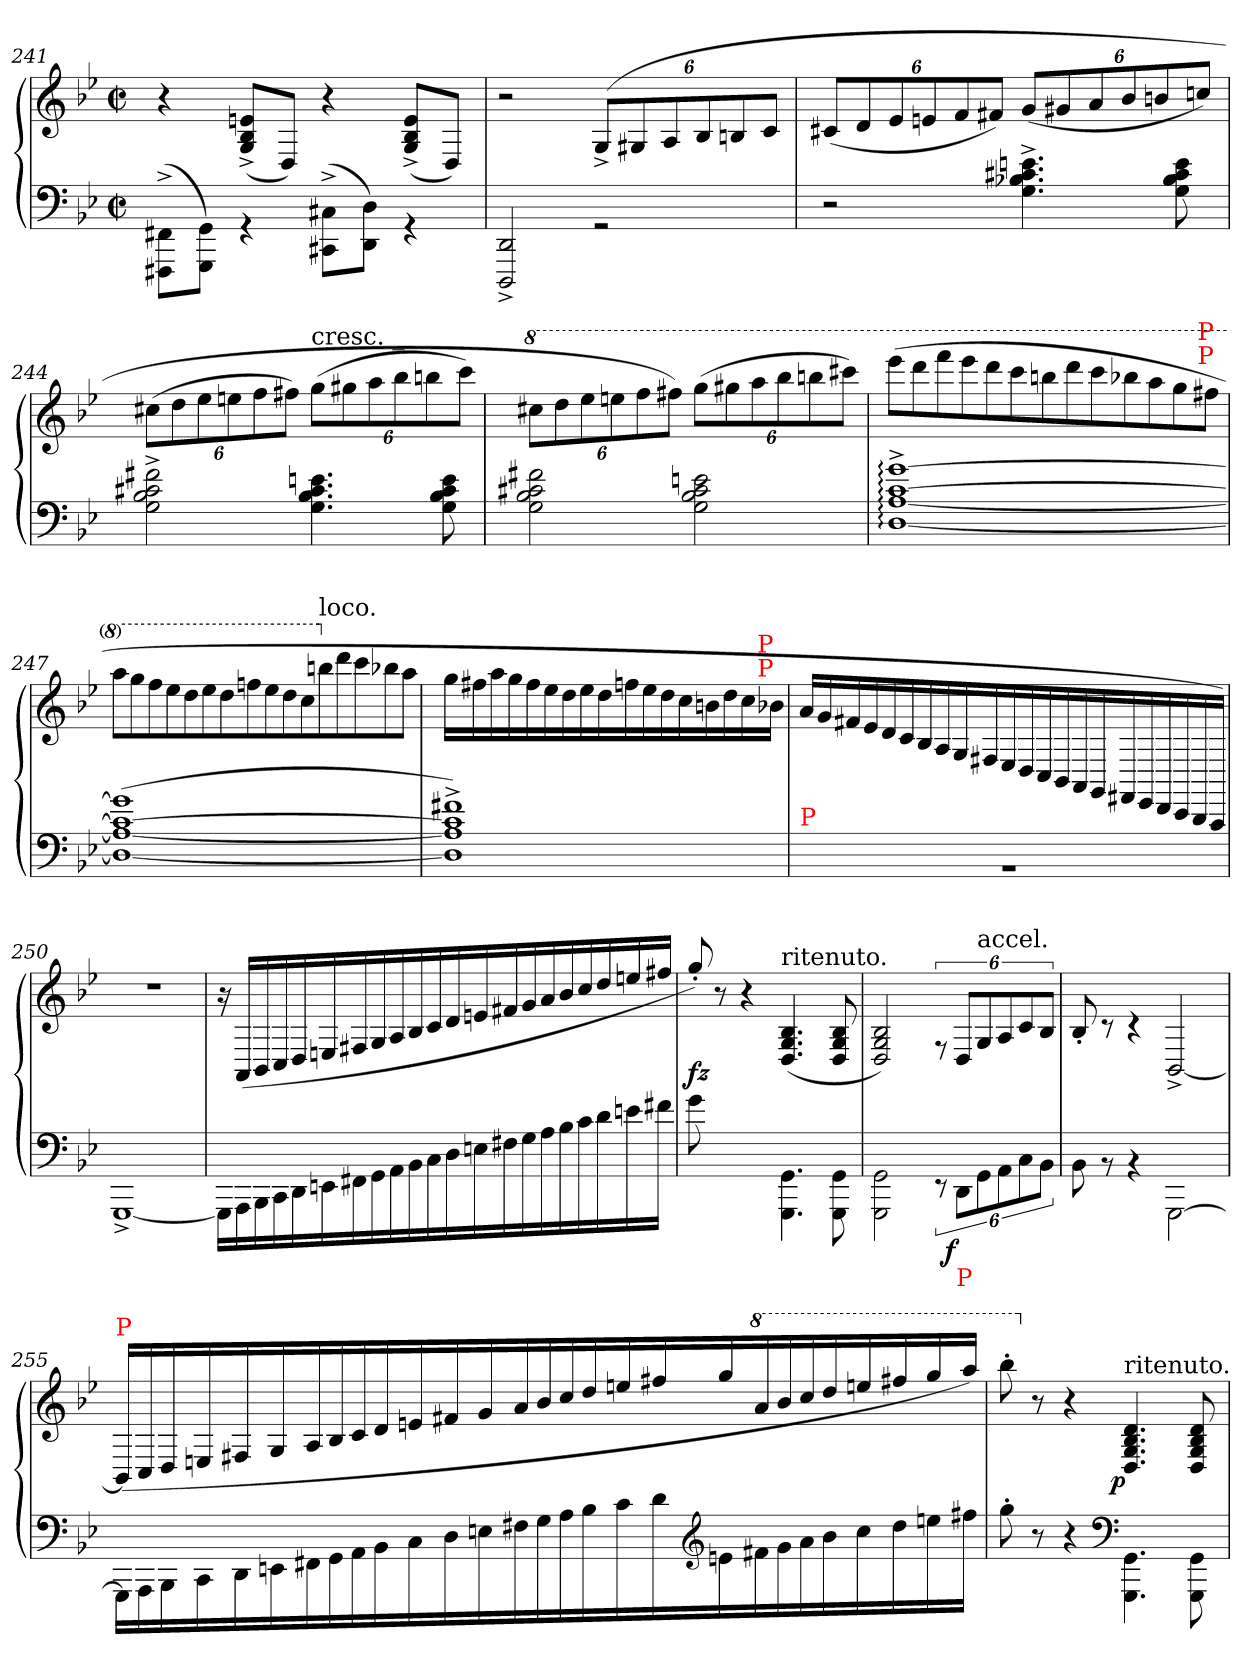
**kern	**kern	**dynam
*part1	*part1	*part1
*staff2	*staff1	*staff1/2
*clefF4	*clefG2	*
*k[b-e-]	*k[b-e-]	*
*g:	*g:	*
*M2/2	*M2/2	*
*met(c|)	*met(c|)	*
=241	=241	=241
(>8FF#X^<\ 8FFF#X^<\L	4r	.
8GG 8GGGJ)	.	.
4rGG	(<8en^>/ 8B-^>/ 8G^>/L	.
.	8D/J)	.
(>8C#X^<\ 8CC#X^<\L	4r	.
8D 8DDJ)	.	.
4rGG	(<8e^>/ 8B-^>/ 8G^>/L	.
.	8D/J)	.
=242	=242	=242
2DD^> 2DDD^>	2r	.
*	*Xbrackettup	*
2rGG	(>12G^>/L	.
.	12G#X/	.
.	12A/	.
.	12B-/	.
.	12Bn/	.
.	12cJ	.
=243	=243	=243
2r	(<12c#XL	.
.	12d	.
.	12e-	.
.	12en	.
.	12f	.
.	12f#XJ)	.
4.en^< 4.c#X^< 4.B-X^< 4.G^<	(<12gL	.
.	12g#X	.
.	12a	.
.	12b-	.
.	12bn	.
8e 8c# 8B- 8G	.	.
.	12ccnJ)	.
=244	=244	=244
2f#X^< 2c#X^< 2B-^< 2G^<	(>12cc#XL	.
.	12dd	.
.	12ee-	.
.	12een	.
.	12ff	.
.	12ff#XJ)	.
!	!LO:TX:a:t=cresc. _	!
4.en 4.c# 4.B- 4.G	(>12ggL	.
.	12gg#X	.
.	12aa	.
.	12bb-	.
.	12bbn	.
8e 8c# 8B- 8G	.	.
.	12cccJ)	.
=245	=245	=245
*	*8va	*
2f#X 2c#X 2B- 2G	12ccc#XL	.
.	12ddd	.
.	12eee-	.
.	12eeen	.
.	12fff	.
.	12fff#XJ)	.
2en 2c# 2B- 2G	(>12gggL	.
.	12ggg#X	.
.	12aaa	.
.	12bbb-	.
.	12bbbn	.
.	12cccc#XJ)	.
=246	=246	=246
*	*Xtuplet	*
[1g:^> [1c:^> [1A:^> [1D:^>	(>13eeee-L	.
.	13dddd	.
.	13ffff	.
.	13eeee-	.
.	13dddd	.
.	13cccc	.
.	13bbbn	.
.	13dddd	.
.	13cccc	.
.	13bbb-X	.
.	13aaa	.
.	13ggg	.
!	!LO:TX:a:color=red:t=P	!
!	!LO:TX:a:color=red:t=P	!
.	13fff#XJ	.
=247	=247	=247
!	!LO:N:vis=8	!
(>1g] 1c_ 1A_ 1D_	16aaaL	.
!	!LO:N:vis=8	!
.	16ggg	.
!	!LO:N:vis=8	!
.	16fff	.
!	!LO:N:vis=8	!
.	16eee-	.
!	!LO:N:vis=8	!
.	16ddd	.
!	!LO:N:vis=8	!
.	16eee-	.
!	!LO:N:vis=8	!
.	16ddd	.
!	!LO:N:vis=8	!
.	16fffn	.
!	!LO:N:vis=8	!
.	16eee-	.
!	!LO:N:vis=8	!
.	16ddd	.
!	!LO:N:vis=8	!
.	16ccc	.
*	*X8va	*
!	!LO:TX:a:t=loco.	!
!	!LO:N:vis=8	!
.	16bbn	.
!	!LO:N:vis=8	!
.	16ddd	.
!	!LO:N:vis=8	!
.	16ccc	.
!	!LO:N:vis=8	!
.	16bb-X	.
!	!LO:N:vis=8	!
.	16aaJ	.
=248	=248	=248
1f#X^> 1c]^> 1A]^> 1D]^>)	17ggLL	.
.	17ff#X	.
.	17aa	.
.	17gg	.
.	17ff#	.
.	17ee-	.
.	17dd	.
.	17ee-	.
.	17dd	.
.	17ffn	.
.	17ee-	.
.	17dd	.
.	17cc	.
.	17bn	.
.	17dd	.
.	17cc	.
!	!LO:TX:a:color=red:t=P	!
!	!LO:TX:a:color=red:t=P	!
.	17b-XJJ	.
=249	=249	=249
!LO:TX:a:color=red:t=P	!	!
1rBB	22a\LL	.
.	22g\	.
.	22f#X\	.
.	22e-\	.
.	22d\	.
.	22c/	.
.	22B-/	.
.	22A/	.
.	22G/	.
.	22F#X/	.
.	22E-/	.
.	22D/	.
.	22C/	.
.	22BB-/	.
.	22AA/	.
.	22GG/	.
.	22FF#X/	.
.	22EE-/	.
.	22DD/	.
.	22CC/	.
.	22BBB-/	.
.	22AAA/JJ)	.
=250	=250	=250
[1GGG^>	1rdd	.
=251	=251	=251
*Xtuplet	*	*
21GGG\LL]	21r	.
21AAA\	(>21AA/LL	.
21BBB-\	21BB-/	.
21CC\	21C/	.
21DD\	21D/	.
21EEn\	21En/	.
21FF#X\	21F#X/	.
21GG\	21G/	.
21AA\	21A/	.
21BB-\	21B-/	.
21C\	21c/	.
21D	21d	.
21En	21en	.
21F#X	21f#X	.
21G	21g	.
21A	21a	.
21B-	21b-	.
21c	21cc	.
21d\	21dd/	.
21en\	21een/	.
21f#X\JJ	21ff#X/JJ	.
=252	=252	=252
8g\	8gg'>/)	fz
4.ryy	8r	.
.	4r	.
!	!LO:TX:a:t=ritenuto.	!
4.GG\ 4.GGG\	(>4.B-/ 4.G/ 4.D/	.
8GG\ 8GGG\	8B-/ 8G/ 8D/	.
=253	=253	=253
2GG\ 2GGG\	2B-/ 2G/ 2D/)	.
*tuplet	*tuplet	*
*	*brackettup	*
12rEE	12rF	.
!LO:TX:b:color=red:t=P	!	!
!	!	!LO:DY:b=2:rj
12DD\L	12D/L	f
!	!LO:TX:a:t=accel.	!
12GG\	12G/	.
12AA\	12A/	.
12C\	12c/	.
12BB-\J	12B-/J	.
=254	=254	=254
(<8BB-\	(>8B-'>/	.
8rBB	8rc	.
4rBB	4rc	.
[2GGG\	[2BB-^>/	.
=255	=255	=255
*Xtuplet	*Xtuplet	*
!	!LO:TX:a:color=red:t=P	!
28GGG\LL]	(>28BB-/LL]	.
28AAA	28C/	.
28BBB-	28D/	.
28CC	28En/	.
28DD	28F#X/	.
28EEn	28G/	.
28FF#X	28A/	.
28GG	28B-/	.
28AA	28c/	.
28BB-	28d/	.
28C	28en/	.
28D	28f#X/	.
28En	28g/	.
28F#X	28a/	.
28G	28b-/	.
28A	28cc/	.
28B-	28dd/	.
28c	28een/	.
28d	28ff#X/	.
*clefG2	*	*
28en	28gg/	.
*	*8va	*
28f#X	28aa/	.
28g	28bb-/	.
28a	28ccc/	.
28b-	28ddd/	.
28cc	28eeen/	.
28dd	28fff#X/	.
28een	28ggg/	.
28ff#XJJ	28aaa/JJ)	.
=256	=256	=256
8gg'>	8bbb-'>	.
*	*X8va	*
8r	8r	.
4r	4r	.
*clefF4	*	*
!	!LO:TX:a:t=ritenuto.	!
!	!	!LO:DY:rj
4.GG\ 4.GGG\	4.d/ 4.B-/ 4.G/ 4.D/	p
8GG\ 8GGG\	8d/ 8B-/ 8G/ 8D/	.
=	=	=
*-	*-	*-
